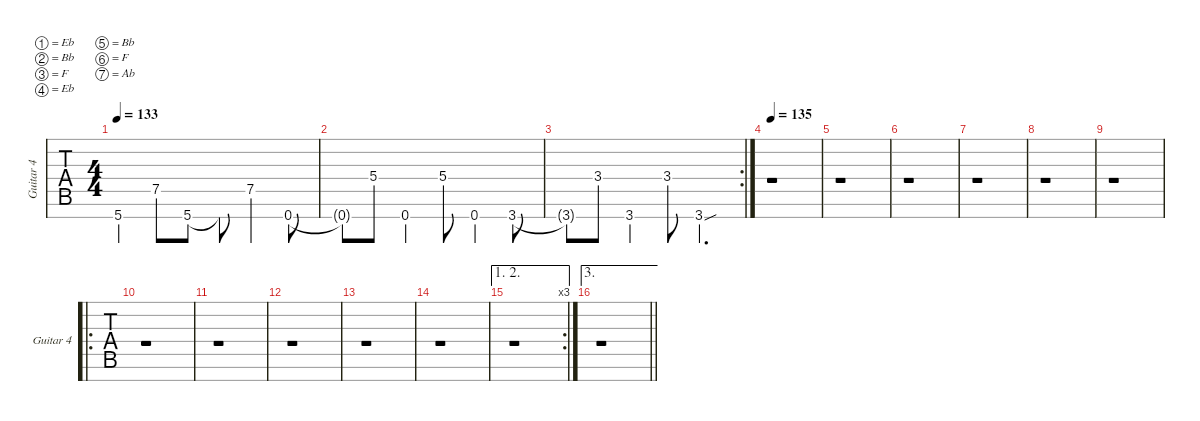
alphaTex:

\defaultSystemsLayout 4
\hideDynamics
\bracketExtendMode nobrackets
\singleTrackTrackNamePolicy allsystems
\multiTrackTrackNamePolicy allsystems
\firstSystemTrackNameMode fullname
\otherSystemsTrackNameMode fullname
\otherSystemsTrackNameOrientation horizontal
\track ("Guitar 4" "Guitar 4") {instrument distortionguitar}
\staff {tabs}
\tuning (Eb4 Bb3 F3 Eb3 Bb2 F2 Ab1)
\ts (4 4)
\tempo 133
\clef g2
\ks c
5.7.4{dy mf} 7.5.8 5.7.8 5.7{t}.8 7.5.4 0.7.8 |
0.7{t}.8 5.4.8 0.7.4 5.4.8 0.7.4 3.7.8 |
\rc 2
3.7{t}.8 3.4.8 3.7.4 3.4.8 3.7{sou}.4{d} |
\tempo 135
r.1 |
r.1 |
r.1 |
r.1 |
r.1 |
r.1 |
\ro
r.1 |
r.1 |
r.1 |
r.1 |
r.1 |
\ae (1 2)
\rc 3
r.1 |
\ae 3
\barLineRight lightlight
r.1
